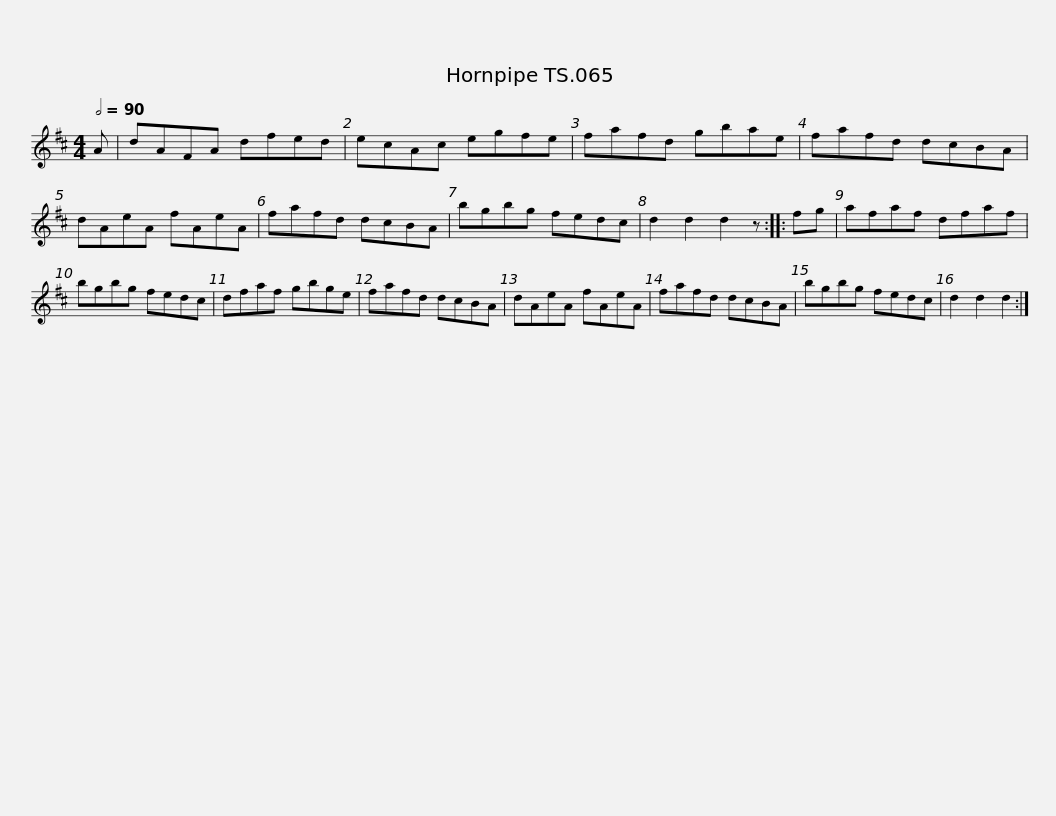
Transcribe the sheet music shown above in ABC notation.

X:1
L:1/8
Q:1/2=90
M:4/4
I:linebreak $
K:D
V:1 treble
V:1
 A | dAFA dfed | ecAc egfe | fafd gbae | fafd dcBA | %5
 dAeA fAeA |$ fafd dcBA | bgbg fedc | d2 d2 d2 z :: fg | %10
 afaf dfaf | bgbg fedc |$ dfaf gbge | fafd dcBA | dAeA fAeA | %15
 fafd dcBA | bgbg fedc | d2 d2 d2 :| %18
